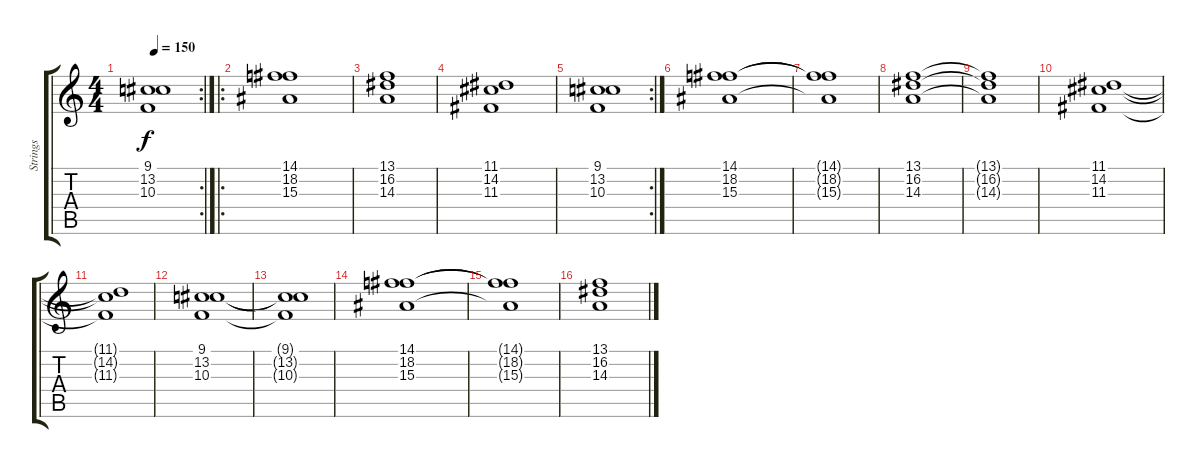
\track ("Strings" "Strings") {instrument stringensemble1}
\staff {score tabs}
\tuning (E4 B3 G3 D3 A2 E2) {hide}
\rc 2
\ts (4 4)
\tempo 150
\clef g2
\ks c
(9.1 13.2 10.3).1{dy f} |
\ro
(14.1 18.2 15.3).1 |
(13.1 16.2 14.3).1 |
(11.1 14.2 11.3).1 |
\rc 2
(9.1 13.2 10.3).1 |
(14.1 18.2 15.3).1 |
(14.1{t} 18.2{t} 15.3{t}).1 |
(13.1 16.2 14.3).1 |
(13.1{t} 16.2{t} 14.3{t}).1 |
(11.1 14.2 11.3).1 |
(11.1{t} 14.2{t} 11.3{t}).1 |
(9.1 13.2 10.3).1 |
(9.1{t} 13.2{t} 10.3{t}).1 |
(14.1 18.2 15.3).1 |
(14.1{t} 18.2{t} 15.3{t}).1 |
(13.1 16.2 14.3).1
